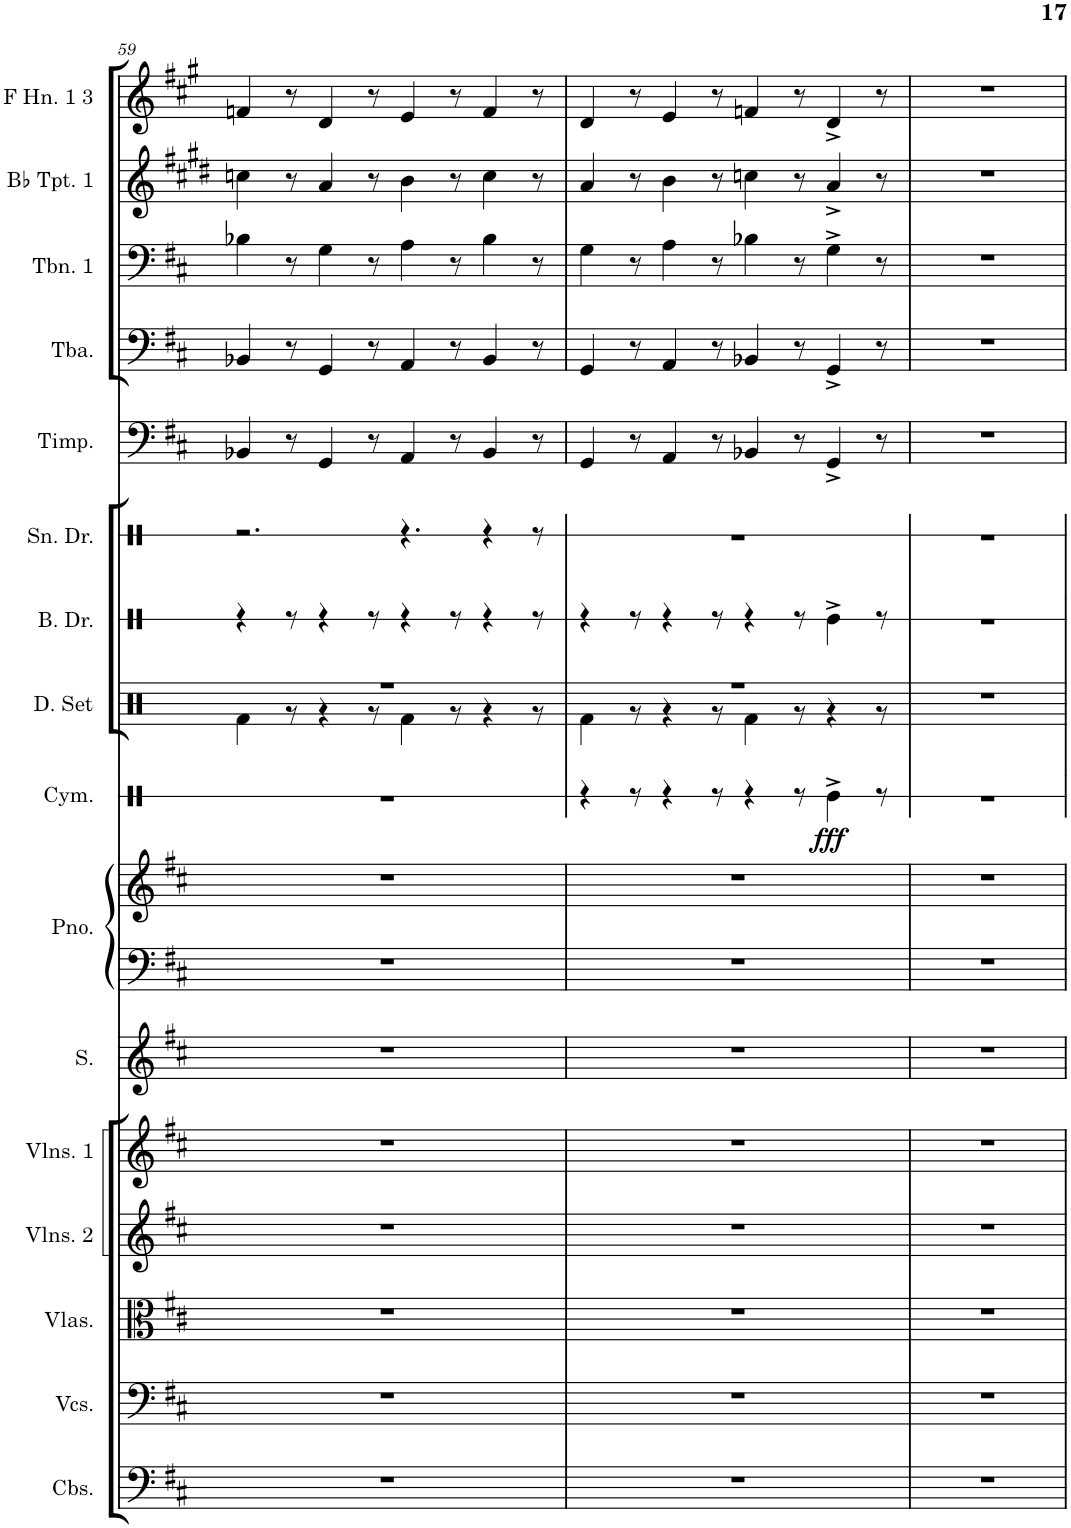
**kern	**kern	**kern	**kern	**kern	**kern	**kern	**kern	**kern	**dynam	**kern	**kern	**kern	**kern	**kern	**kern	**kern	**kern
*part16	*part15	*part14	*part13	*part12	*part11	*part10	*part10	*part9	*part9	*part8	*part7	*part6	*part5	*part4	*part3	*part2	*part1
*staff17	*staff16	*staff15	*staff14	*staff13	*staff12	*staff11	*staff10	*staff9	*staff9	*staff8	*staff7	*staff6	*staff5	*staff4	*staff3	*staff2	*staff1
*I"Contrabasses	*I"Violoncellos	*I"Violas	*I"Violins 2	*I"Violins 1	*I"Soprano	*I"Piano	*	*I"Cymbal	*	*I"Drumset	*I"Bass Drum	*I"Snare Drum	*I"Timpani	*I"Tuba	*I"Trombone 1	*I"Bb Trumpet 1	*I"F Horn 1 &amp; 3
*I'Cbs.	*I'Vcs.	*I'Vlas.	*I'Vlns. 2	*I'Vlns. 1	*I'S.	*I'Pno.	*	*I'Cym.	*	*I'D. Set	*I'B. Dr.	*I'Sn. Dr.	*I'Timp.	*I'Tba.	*I'Tbn. 1	*I'Bb Tpt. 1	*I'F Hn. 1 3
!!LO:PB:g=z
*clefF4	*clefF4	*clefC3	*clefG2	*clefG2	*clefG2	*clefF4	*clefG2	*clefX	*	*clefX	*clefX	*clefX	*clefF4	*clefF4	*clefF4	*clefG2	*clefG2
*Trd7c12	*	*	*	*	*	*	*	*	*	*	*	*	*	*	*	*Trd1c2	*Trd4c7
*k[f#c#]	*k[f#c#]	*k[f#c#]	*k[f#c#]	*k[f#c#]	*k[f#c#]	*k[f#c#]	*k[f#c#]	*k[]	*	*k[]	*k[]	*k[]	*k[f#c#]	*k[f#c#]	*k[f#c#]	*k[f#c#g#d#]	*k[f#c#g#]
*M12/8	*M12/8	*M12/8	*M12/8	*M12/8	*M12/8	*M12/8	*M12/8	*M12/8	*	*M12/8	*M12/8	*M12/8	*M12/8	*M12/8	*M12/8	*M12/8	*M12/8
=59	=59	=59	=59	=59	=59	=59	=59	=59	=59	=59	=59	=59	=59	=59	=59	=59	=59
*	*	*	*	*	*	*	*	*	*	*^	*	*	*	*	*	*	*
1.r	1.r	1.r	1.r	1.r	1.r	1.r	1.r	1.r	.	1.r	4Rf\	4r	2.r	4BB-X/	4BB-X/	4B-X\	4ccn\	4fn/
.	.	.	.	.	.	.	.	.	.	.	8r	8r	.	8r	8r	8r	8r	8r
.	.	.	.	.	.	.	.	.	.	.	4r	4r	.	4GG/	4GG/	4G\	4a/	4d/
.	.	.	.	.	.	.	.	.	.	.	8r	8r	.	8r	8r	8r	8r	8r
.	.	.	.	.	.	.	.	.	.	.	4Rf\	4r	4.r	4AA/	4AA/	4A\	4b\	4e/
.	.	.	.	.	.	.	.	.	.	.	8r	8r	.	8r	8r	8r	8r	8r
.	.	.	.	.	.	.	.	.	.	.	4r	4r	4r	4BB-/	4BB-/	4B-\	4cc\	4f/
.	.	.	.	.	.	.	.	.	.	.	8r	8r	8r	8r	8r	8r	8r	8r
=60	=60	=60	=60	=60	=60	=60	=60	=60	=60	=60	=60	=60	=60	=60	=60	=60	=60	=60
1.r	1.r	1.r	1.r	1.r	1.r	1.r	1.r	4r	.	1.r	4Rf\	4r	1.r	4GG/	4GG/	4G\	4a/	4d/
.	.	.	.	.	.	.	.	8r	.	.	8r	8r	.	8r	8r	8r	8r	8r
.	.	.	.	.	.	.	.	4r	.	.	4r	4r	.	4AA/	4AA/	4A\	4b\	4e/
.	.	.	.	.	.	.	.	8r	.	.	8r	8r	.	8r	8r	8r	8r	8r
.	.	.	.	.	.	.	.	4r	.	.	4Rf\	4r	.	4BB-X/	4BB-X/	4B-X\	4ccn\	4fn/
.	.	.	.	.	.	.	.	8r	.	.	8r	8r	.	8r	8r	8r	8r	8r
!	!	!	!	!	!	!	!	!	!LO:DY:b	!	!	!	!	!	!	!	!	!
.	.	.	.	.	.	.	.	4Re^\	fff	.	4r	4Re^\	.	4GG^/	4GG^/	4G^\	4a^/	4d^/
.	.	.	.	.	.	.	.	8r	.	.	8r	8r	.	8r	8r	8r	8r	8r
*	*	*	*	*	*	*	*	*	*	*v	*v	*	*	*	*	*	*	*
=61	=61	=61	=61	=61	=61	=61	=61	=61	=61	=61	=61	=61	=61	=61	=61	=61	=61
1.r	1.r	1.r	1.r	1.r	1.r	1.r	1.r	1.r	.	1.r	1.r	1.r	1.r	1.r	1.r	1.r	1.r
=	=	=	=	=	=	=	=	=	=	=	=	=	=	=	=	=	=
*-	*-	*-	*-	*-	*-	*-	*-	*-	*-	*-	*-	*-	*-	*-	*-	*-	*-
